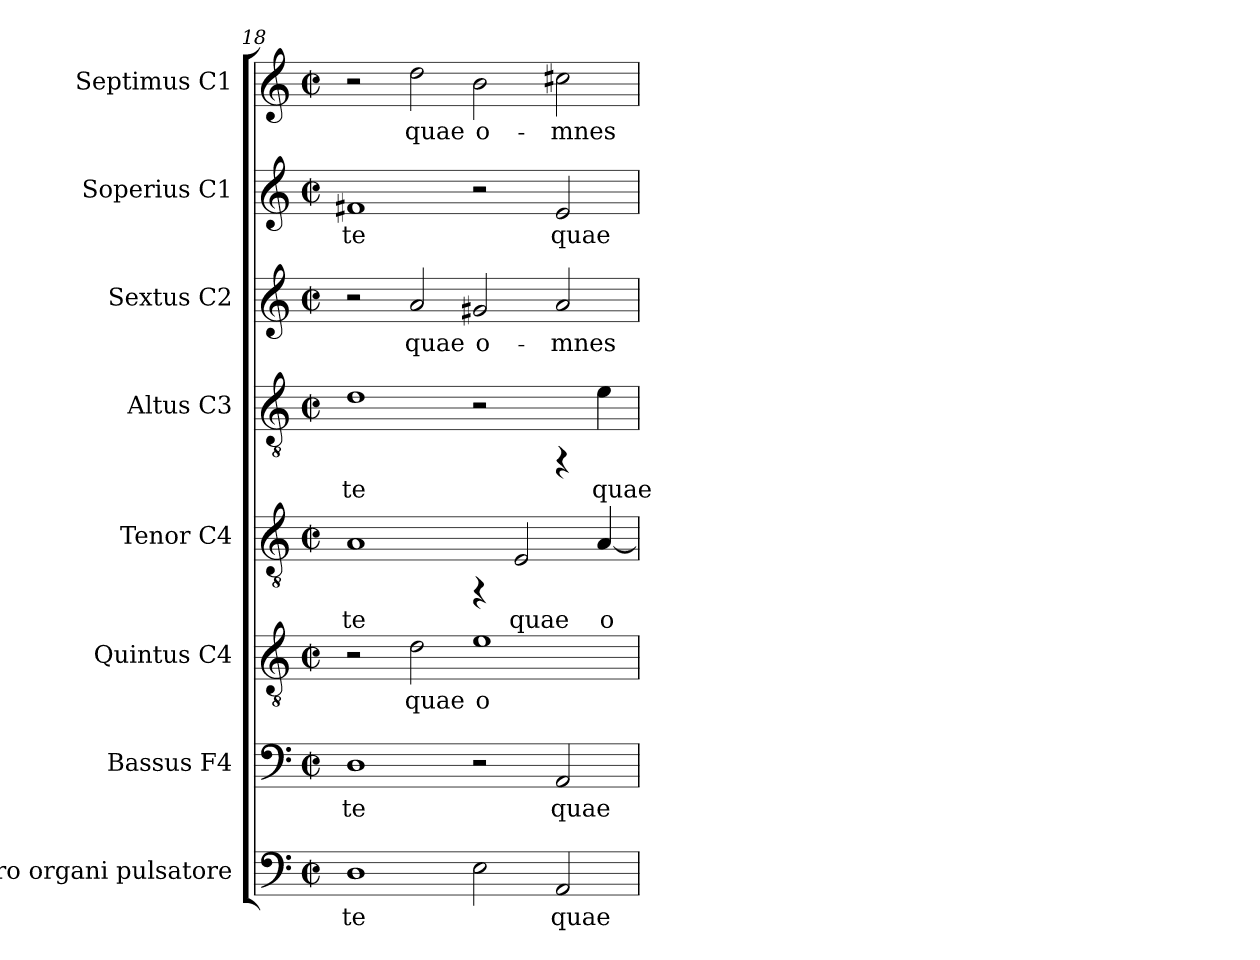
**kern	**text	**kern	**text	**kern	**text	**kern	**text	**kern	**text	**kern	**text	**kern	**text	**kern	**text
*part8	*part8	*part7	*part7	*part6	*part6	*part5	*part5	*part4	*part4	*part3	*part3	*part2	*part2	*part1	*part1
*staff8	*staff8	*staff7	*staff7	*staff6	*staff6	*staff5	*staff5	*staff4	*staff4	*staff3	*staff3	*staff2	*staff2	*staff1	*staff1
*I"pro organi  pulsatore	*	*I"Bassus  F4	*	*I"Quintus  C4	*	*I"Tenor  C4	*	*I"Altus  C3	*	*I"Sextus  C2	*	*I"Soperius  C1	*	*I"Septimus  C1	*
*clefF4	*	*clefF4	*	*clefGv2	*	*clefGv2	*	*clefGv2	*	*clefG2	*	*clefG2	*	*clefG2	*
*k[]	*	*k[]	*	*k[]	*	*k[]	*	*k[]	*	*k[]	*	*k[]	*	*k[]	*
*C:	*	*C:	*	*C:	*	*C:	*	*C:	*	*C:	*	*C:	*	*C:	*
*M2/2	*	*M2/2	*	*M2/2	*	*M2/2	*	*M2/2	*	*M2/2	*	*M2/2	*	*M2/2	*
*met(c|)	*	*met(c|)	*	*met(c|)	*	*met(c|)	*	*met(c|)	*	*met(c|)	*	*met(c|)	*	*met(c|)	*
=18	=18	=18	=18	=18	=18	=18	=18	=18	=18	=18	=18	=18	=18	=18	=18
!	!LO:LY:a:cj	!	!LO:LY:b:cj	!	!	!	!LO:LY:b:rj	!	!LO:LY:b:rj	!	!	!	!LO:LY:b:cj	!	!
1D	-te	1D	-te	2r	.	1A	-te	1d	-te	2r	.	1f#X	-te	2r	.
!	!	!	!	!	!LO:LY:b:cj	!	!	!	!	!	!LO:LY:b:cj	!	!	!	!LO:LY:b:rj
.	.	.	.	2d\	quae	.	.	.	.	2a/	quae	.	.	2dd\	quae
!	!LO:LY:a:cj	!	!	!	!LO:LY:b:cj	!	!	!	!	!	!LO:LY:b:cj	!	!	!	!LO:LY:b:rj
2E\	.	2r	.	1e	o-	4rFF	.	2r	.	2g#X/	o-	2r	.	2b\	o-
!	!	!	!	!	!	!	!LO:LY:b:rj	!	!	!	!	!	!	!	!
.	.	.	.	.	.	2E/	quae	.	.	.	.	.	.	.	.
!	!LO:LY:a:cj	!	!LO:LY:b:cj	!	!	!	!	!	!	!	!LO:LY:b:cj	!	!LO:LY:b:cj	!	!LO:LY:b:rj
2AA/	quae	2AA/	quae	.	.	.	.	4rFF	.	2a/	-mnes	2e/	quae	2cc#X\	-mnes
!	!	!	!	!	!	!	!LO:LY:b:rj	!	!LO:LY:b:rj	!	!	!	!	!	!
.	.	.	.	.	.	[<4A/	o-	4e\	quae	.	.	.	.	.	.
=	=	=	=	=	=	=	=	=	=	=	=	=	=	=	=
*-	*-	*-	*-	*-	*-	*-	*-	*-	*-	*-	*-	*-	*-	*-	*-
